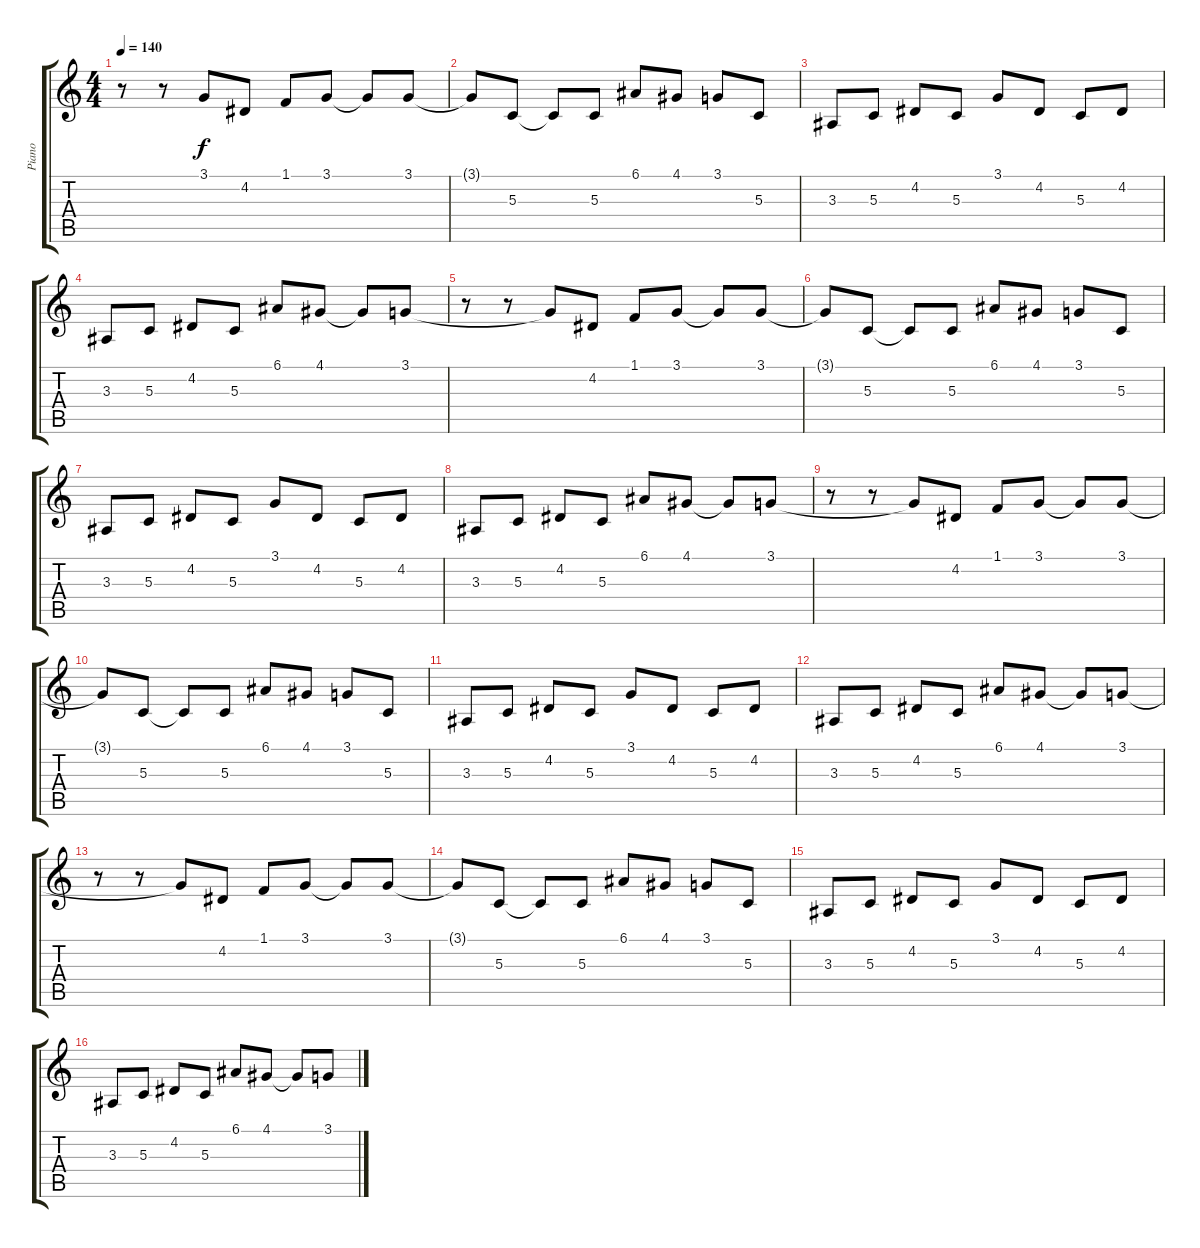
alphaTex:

\track ("Piano" "Piano") {instrument electricgrandpiano}
\staff {score tabs}
\tuning (E4 B3 G3 D3 A2 E2) {hide}
\ts (4 4)
\tempo 140
\clef g2
\ks c
r.8{dy f} r.8 3.1{t}.8 4.2.8 1.1.8 3.1.8 3.1{t}.8 3.1.8 |
3.1{t}.8 5.3.8 5.3{t}.8 5.3.8 6.1.8 4.1.8 3.1.8 5.3.8 |
3.3.8 5.3.8 4.2.8 5.3.8 3.1.8 4.2.8 5.3.8 4.2.8 |
3.3.8 5.3.8 4.2.8 5.3.8 6.1.8 4.1.8 4.1{t}.8 3.1.8 |
r.8 r.8 3.1{t}.8 4.2.8 1.1.8 3.1.8 3.1{t}.8 3.1.8 |
3.1{t}.8 5.3.8 5.3{t}.8 5.3.8 6.1.8 4.1.8 3.1.8 5.3.8 |
3.3.8 5.3.8 4.2.8 5.3.8 3.1.8 4.2.8 5.3.8 4.2.8 |
3.3.8 5.3.8 4.2.8 5.3.8 6.1.8 4.1.8 4.1{t}.8 3.1.8 |
r.8 r.8 3.1{t}.8 4.2.8 1.1.8 3.1.8 3.1{t}.8 3.1.8 |
3.1{t}.8 5.3.8 5.3{t}.8 5.3.8 6.1.8 4.1.8 3.1.8 5.3.8 |
3.3.8 5.3.8 4.2.8 5.3.8 3.1.8 4.2.8 5.3.8 4.2.8 |
3.3.8 5.3.8 4.2.8 5.3.8 6.1.8 4.1.8 4.1{t}.8 3.1.8 |
r.8 r.8 3.1{t}.8 4.2.8 1.1.8 3.1.8 3.1{t}.8 3.1.8 |
3.1{t}.8 5.3.8 5.3{t}.8 5.3.8 6.1.8 4.1.8 3.1.8 5.3.8 |
3.3.8 5.3.8 4.2.8 5.3.8 3.1.8 4.2.8 5.3.8 4.2.8 |
3.3.8 5.3.8 4.2.8 5.3.8 6.1.8 4.1.8 4.1{t}.8 3.1.8
